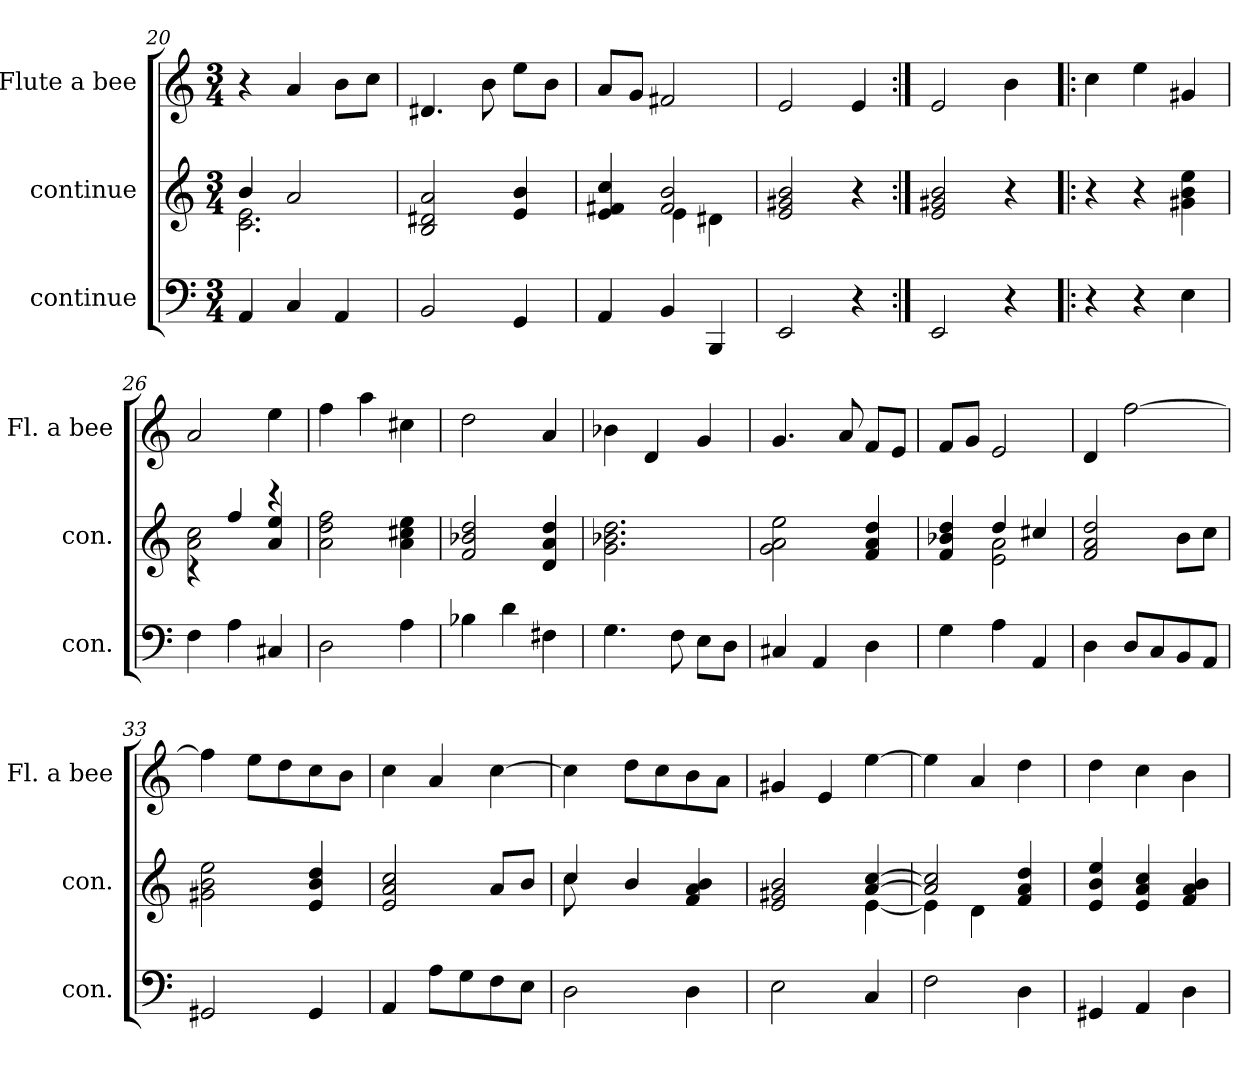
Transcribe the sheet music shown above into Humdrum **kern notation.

**kern	**kern	**kern
*part3	*part2	*part1
*staff3	*staff2	*staff1
*I"continue	*I"continue	*I"Flute a bee
*I'con.	*I'con.	*I'Fl. a bee
*clefF4	*clefG2	*clefG2
*k[]	*k[]	*k[]
*M3/4	*M3/4	*M3/4
=20	=20	=20
*	*^	*
4AA/	4b/	2.c\ 2.e\	4r
4C/	2a/	.	4a/
4AA/	.	.	8b\L
.	.	.	8cc\J
*	*v	*v	*
=21	=21	=21
2BB/	2B/ 2d#X/ 2a/	4.d#X/
.	.	8b\
4GG/	4e/ 4b/	8ee\L
.	.	8b\J
=22	=22	=22
*	*^	*
4AA/	4e/ 4f#X/ 4cc/	4ryy	8a/L
.	.	.	8g/J
4BB/	2f#/ 2b/	4e\	2f#X/
4BBB/	.	4d#X\	.
*	*v	*v	*
=23	=23	=23
2EE/	2e/ 2g#X/ 2b/	2e/
4r	4r	4e/
=24:|!	=24:|!	=24:|!
2EE/	2e/ 2g#X/ 2b/	2e/
4r	4r	4b\
=25!|:	=25!|:	=25!|:
4r	4r	4cc\
4r	4r	4ee\
4E\	4g#X\ 4b\ 4ee\	4g#X/
!!LO:PB:g=z
=26	=26	=26
*	*^	*
4F\	2a\ 2cc\	4r	2a/
4A\	.	4ff/	.
4C#X/	4r	4a/ 4ee/	4ee\
*	*v	*v	*
=27	=27	=27
2D\	2a\ 2dd\ 2ff\	4ff\
.	.	4aa\
4A\	4a\ 4cc#X\ 4ee\	4cc#X\
=28	=28	=28
4B-X\	2f/ 2b-X/ 2dd/	2dd\
4d\	.	.
4F#X\	4d/ 4a/ 4dd/	4a/
=29	=29	=29
4.G\	2.g\ 2.b-X\ 2.dd\	4b-X\
.	.	4d/
8F\	.	.
8E\L	.	4g/
8D\J	.	.
=30	=30	=30
4C#X/	2g\ 2a\ 2ee\	4.g/
4AA/	.	.
.	.	8a/
4D\	4f/ 4a/ 4dd/	8f/L
.	.	8e/J
=31	=31	=31
*	*^	*
4G\	4f/ 4b-X/ 4dd/	4ryy	8f/L
.	.	.	8g/J
4A\	4dd/	2e\ 2a\	2e/
4AA/	4cc#X/	.	.
*	*v	*v	*
=32	=32	=32
4D\	2f/ 2a/ 2dd/	4d/
8D/L	.	[2ff\
8C/	.	.
8BB/	8b\L	.
8AA/J	8cc\J	.
!!LO:LB:g=z
=33	=33	=33
2GG#X/	2g#X\ 2b\ 2ee\	4ff\]
.	.	8ee\L
.	.	8dd\
4GG#/	4e/ 4b/ 4dd/	8cc\
.	.	8b\J
=34	=34	=34
4AA/	2e/ 2a/ 2cc/	4cc\
8A\L	.	4a/
8G\	.	.
8F\	8a/L	[4cc\
8E\J	8b/J	.
=35	=35	=35
*	*^	*
2D\	4cc/	8cc\	4cc\]
.	.	2ryy	.
.	4b/	.	8dd\L
.	.	.	8cc\
4D\	4f/ 4a/ 4b/	.	8b\
.	.	8ryy	8a\J
=36	=36	=36	=36
2E\	2e/ 2g#X/ 2b/	2ryy	4g#X/
.	.	.	4e/
4C/	[4a/ [4cc/	[4e\	[4ee\
=37	=37	=37	=37
2F\	2a/] 2cc/]	4e\]	4ee\]
.	.	4d\	4a/
4D\	4f/ 4a/ 4dd/	4ryy	4dd\
*	*v	*v	*
=38	=38	=38
4GG#X/	4e/ 4b/ 4ee/	4dd\
4AA/	4e/ 4a/ 4cc/	4cc\
4D\	4f/ 4a/ 4b/	4b\
=	=	=
*-	*-	*-
